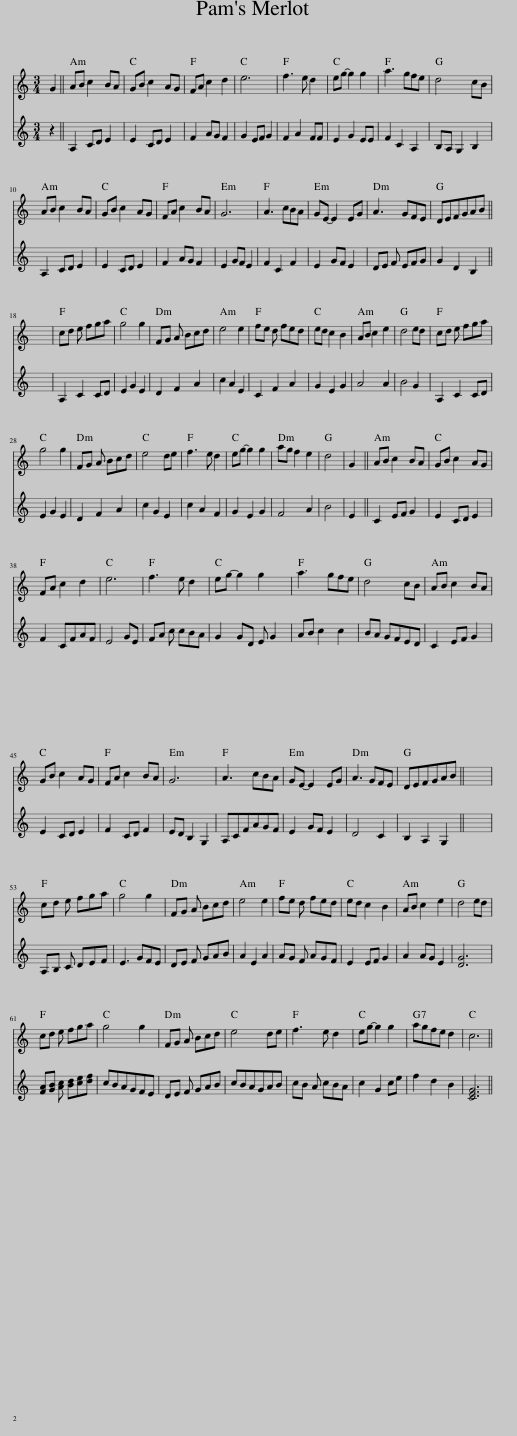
X:1
%%score 1 2
L:1/8
M:3/4
I:linebreak $
K:C
V:1 treble
V:2 treble
V:1
 G2 || AB c2 BA | GB c2 AG | FA c2 d2 | e6 | %5
 f3 e d2 | eg- g2 g2 | a3 gfe | d4 cB |$ AB c2 BA | %10
 GB c2 AG | FA c2 BA | G6 | A3 cBA | GE- E2 EG | %15
 A3 GFE | DEFGAB ||$ x6 | cd e fga | g4 g2 | %20
 FG A Bcd | e4 e2 | fe d fed | ed c2 B2 | AB c2 e2 | %25
 d4 ed | cd e fga |$ g4 g2 | FG A Bcd | e4 de | %30
 f3 e d2 | eg- g2 g2 | ag f2 e2 | d4 | G2 || %35
 AB c2 BA | GB c2 AG |$ FA c2 d2 | e6 | f3 e d2 | %40
 eg- g2 g2 x | a3 gfe | d4 cB | AB c2 BA |$ GB c2 AG | %45
 FA c2 BA | G6 | A3 cBA | GE- E2 EG | A3 GFE | %50
 DEFGAB || x6 |$ cd e fga | g4 g2 | FG A Bcd | %55
 e4 e2 | fe d fed | ed c2 B2 | AB c2 e2 | d4 ed |$ %60
 cd e fga | g4 g2 | FG A Bcd | e4 de | f3 e d2 | %65
 eg- g2 g2 | agfe d2 | c6 || %68
V:2
 z2 || A,2 CD E2 | E2 CD E2 | F2 AG F2 | G2 EF G2 | %5
 F2 A2 FF | E2 G2 EE | F2 C2 A,2 | B,A, G,2 B,2 |$ A,2 CD E2 | %10
 E2 CD E2 | F2 AG F2 | E2 GF E2 | F2 C2 F2 | E2 GF E2 | %15
 DE F EFG | G2 D2 B,2 ||$ x6 | A,2 C2 CD | E2 G2 E2 | %20
 D2 F2 A2 | c2 A2 E2 | C2 F2 A2 | G2 E2 G2 | A4 A2 | %25
 B4 G2 | A,2 C2 CD |$ E2 G2 E2 | D2 F2 A2 | c2 G2 E2 | %30
 c2 A2 F2 | G2 E2 G2 | F4 A2 | B4 | E2 || %35
 C2 EF G2 | E2 CD E2 |$ F2 CFAF | E4 GE | FA c cBA | %40
 G2 GD E G2 | AB c2 c2 | BA GFED | C2 EF G2 |$ E2 CD E2 | %45
 F2 CD F2 | ED B,2 G,2 | A,CFAGF | E2 GF E2 | D4 C2 | %50
 B,2 A,2 G,2 || x6 |$ A,B, C DEF | E3 GFE | DE F GAB | %55
 A2 E2 A2 | AG F AGF | E2 EF G2 | A2 AG E2 | [DG]6 |$ %60
 [FA][GB] [Ac] [Bd][ce][df] | cBAGFE | DE F GAB | cBAGAB | cB A cBA | %65
 c2 G2 ce | f2 d2 B2 | [CEG]6 || %68
